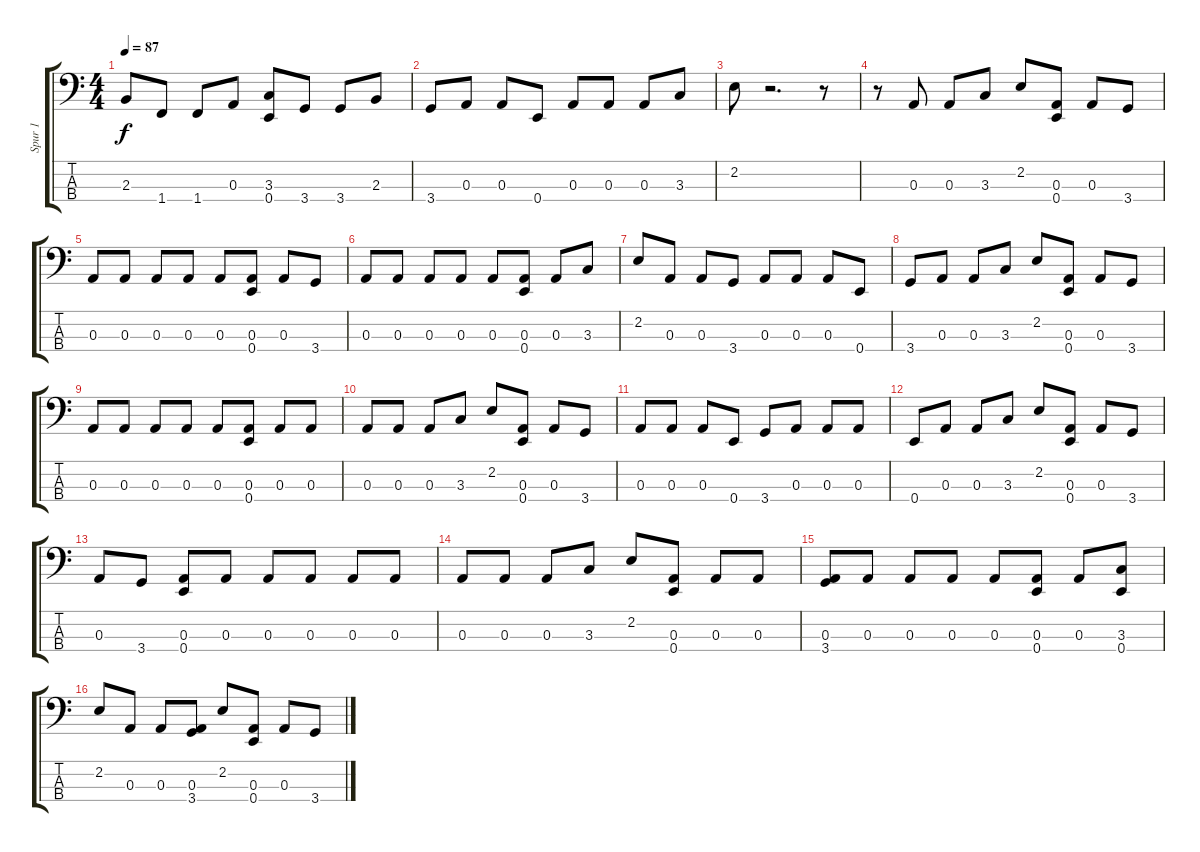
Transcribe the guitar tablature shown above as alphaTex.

\track ("Spur 1" "Spur 1") {instrument electricbasspick}
\staff {score tabs}
\tuning (G2 D2 A1 E1) {hide}
\ts (4 4)
\tempo 87
\clef f4
\ks c
2.3.8{dy f} 1.4.8 1.4.8 0.3.8 (3.3 0.4).8 3.4.8 3.4.8 2.3.8 |
3.4.8 0.3.8 0.3.8 0.4.8 0.3.8 0.3.8 0.3.8 3.3.8 |
2.2.8 r.2{d} r.8 |
r.8 0.3.8 0.3.8 3.3.8 2.2.8 (0.3 0.4).8 0.3.8 3.4.8 |
0.3.8 0.3.8 0.3.8 0.3.8 0.3.8 (0.3 0.4).8 0.3.8 3.4.8 |
0.3.8 0.3.8 0.3.8 0.3.8 0.3.8 (0.3 0.4).8 0.3.8 3.3.8 |
2.2.8 0.3.8 0.3.8 3.4.8 0.3.8 0.3.8 0.3.8 0.4.8 |
3.4.8 0.3.8 0.3.8 3.3.8 2.2.8 (0.3 0.4).8 0.3.8 3.4.8{volume 14} |
0.3.8 0.3.8 0.3.8 0.3.8 0.3.8 (0.3 0.4).8 0.3.8 0.3.8 |
0.3.8 0.3.8 0.3.8 3.3.8 2.2.8 (0.3 0.4).8 0.3.8 3.4.8 |
0.3.8 0.3.8 0.3.8 0.4.8 3.4.8 0.3.8 0.3.8 0.3.8 |
0.4.8 0.3.8 0.3.8 3.3.8 2.2.8 (0.3 0.4).8 0.3.8 3.4.8 |
0.3.8 3.4.8 (0.3 0.4).8 0.3.8 0.3.8 0.3.8 0.3.8 0.3.8 |
0.3.8 0.3.8 0.3.8 3.3.8 2.2.8 (0.3 0.4).8 0.3.8 0.3.8 |
(0.3 3.4).8 0.3.8 0.3.8 0.3.8 0.3.8 (0.3 0.4).8 0.3.8 (3.3 0.4).8 |
2.2.8 0.3.8 0.3.8 (0.3 3.4).8 2.2.8 (0.3 0.4).8 0.3.8 3.4.8
